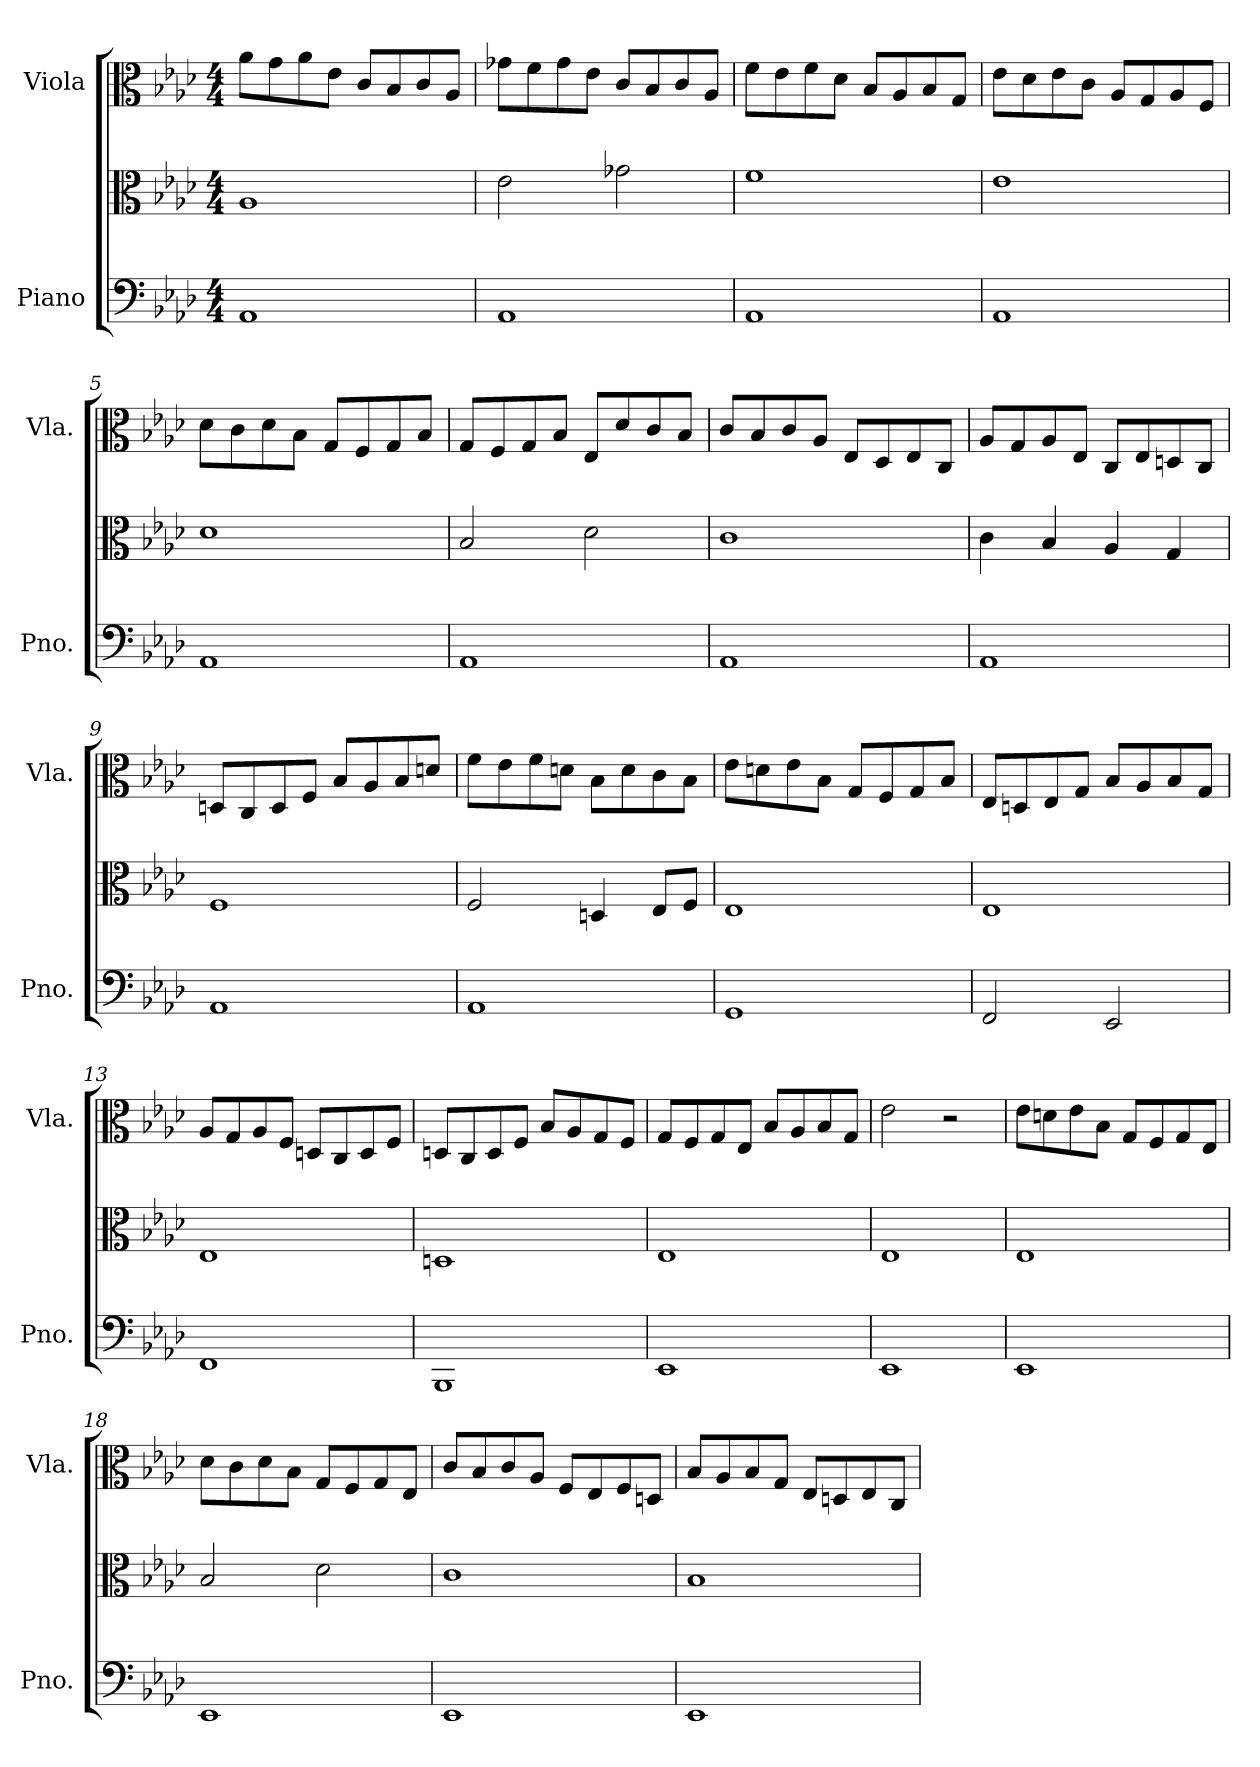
**kern	**kern	**kern
*part2	*part2	*part1
*staff3	*staff2	*staff1
*I"Piano	*	*I"Viola
*I'Pno.	*	*I'Vla.
*clefF4	*clefC3	*clefC3
*k[b-e-a-d-]	*k[b-e-a-d-]	*k[b-e-a-d-]
*M4/4	*M4/4	*M4/4
=1	=1	=1
1AA-	1A-	8a-\L
.	.	8g\
.	.	8a-\
.	.	8e-\J
.	.	8c/L
.	.	8B-/
.	.	8c/
.	.	8A-/J
=2	=2	=2
1AA-	2e-\	8g-X\L
.	.	8f\
.	.	8g-\
.	.	8e-\J
.	2g-X\	8c/L
.	.	8B-/
.	.	8c/
.	.	8A-/J
=3	=3	=3
1AA-	1f	8f\L
.	.	8e-\
.	.	8f\
.	.	8d-\J
.	.	8B-/L
.	.	8A-/
.	.	8B-/
.	.	8G/J
=4	=4	=4
1AA-	1e-	8e-\L
.	.	8d-\
.	.	8e-\
.	.	8c\J
.	.	8A-/L
.	.	8G/
.	.	8A-/
.	.	8F/J
=5	=5	=5
1AA-	1d-	8d-\L
.	.	8c\
.	.	8d-\
.	.	8B-\J
.	.	8G/L
.	.	8F/
.	.	8G/
.	.	8B-/J
=6	=6	=6
1AA-	2B-/	8G/L
.	.	8F/
.	.	8G/
.	.	8B-/J
.	2d-\	8E-/L
.	.	8d-/
.	.	8c/
.	.	8B-/J
=7	=7	=7
1AA-	1c	8c/L
.	.	8B-/
.	.	8c/
.	.	8A-/J
.	.	8E-/L
.	.	8D-/
.	.	8E-/
.	.	8C/J
=8	=8	=8
1AA-	4c\	8A-/L
.	.	8G/
.	4B-/	8A-/
.	.	8E-/J
.	4A-/	8C/L
.	.	8E-/
.	4G/	8Dn/
.	.	8C/J
=9	=9	=9
1AA-	1F	8Dn/L
.	.	8C/
.	.	8D/
.	.	8F/J
.	.	8B-/L
.	.	8A-/
.	.	8B-/
.	.	8dn/J
=10	=10	=10
1AA-	2F/	8f\L
.	.	8e-\
.	.	8f\
.	.	8dn\J
.	4Dn/	8B-\L
.	.	8d\
.	8E-/L	8c\
.	8F/J	8B-\J
=11	=11	=11
1GG	1E-	8e-\L
.	.	8dn\
.	.	8e-\
.	.	8B-\J
.	.	8G/L
.	.	8F/
.	.	8G/
.	.	8B-/J
=12	=12	=12
2FF/	1E-	8E-/L
.	.	8Dn/
.	.	8E-/
.	.	8G/J
2EE-/	.	8B-/L
.	.	8A-/
.	.	8B-/
.	.	8G/J
=13	=13	=13
1FF	1E-	8A-/L
.	.	8G/
.	.	8A-/
.	.	8F/J
.	.	8Dn/L
.	.	8C/
.	.	8D/
.	.	8F/J
=14	=14	=14
1BBB-	1Dn	8Dn/L
.	.	8C/
.	.	8D/
.	.	8F/J
.	.	8B-/L
.	.	8A-/
.	.	8G/
.	.	8F/J
=15	=15	=15
1EE-	1E-	8G/L
.	.	8F/
.	.	8G/
.	.	8E-/J
.	.	8B-/L
.	.	8A-/
.	.	8B-/
.	.	8G/J
=16	=16	=16
1EE-	1E-	2e-\
.	.	2r
=17	=17	=17
1EE-	1E-	8e-\L
.	.	8dn\
.	.	8e-\
.	.	8B-\J
.	.	8G/L
.	.	8F/
.	.	8G/
.	.	8E-/J
=18	=18	=18
1EE-	2B-/	8d-\L
.	.	8c\
.	.	8d-\
.	.	8B-\J
.	2d-\	8G/L
.	.	8F/
.	.	8G/
.	.	8E-/J
=19	=19	=19
1EE-	1c	8c/L
.	.	8B-/
.	.	8c/
.	.	8A-/J
.	.	8F/L
.	.	8E-/
.	.	8F/
.	.	8Dn/J
=20	=20	=20
1EE-	1B-	8B-/L
.	.	8A-/
.	.	8B-/
.	.	8G/J
.	.	8E-/L
.	.	8Dn/
.	.	8E-/
.	.	8C/J
=	=	=
*-	*-	*-
